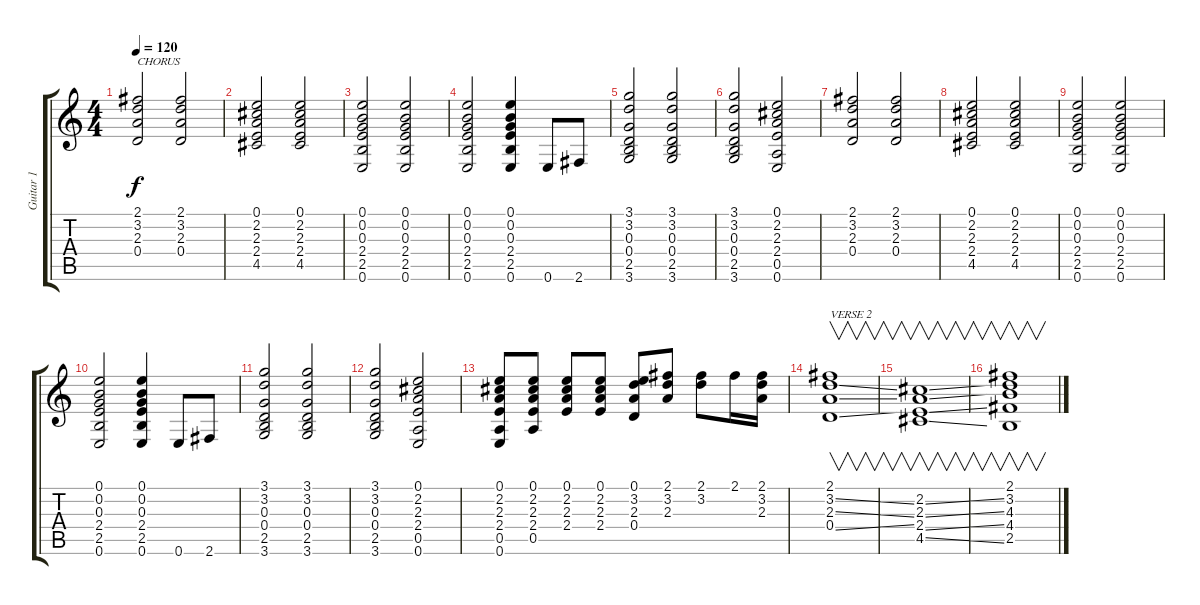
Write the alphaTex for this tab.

\track ("Guitar 1" "Guitar 1") {instrument acousticguitarsteel}
\staff {score tabs}
\tuning (E4 B3 G3 D3 A2 E2) {hide}
\ts (4 4)
\tempo 120
\clef g2
\ks c
(2.1 3.2 2.3 0.4).2{txt "CHORUS" dy f} (2.1 3.2 2.3 0.4).2 |
(0.1 2.2 2.3 2.4 4.5).2 (0.1 2.2 2.3 2.4 4.5).2 |
(0.1 0.2 0.3 2.4 2.5 0.6).2 (0.1 0.2 0.3 2.4 2.5 0.6).2 |
(0.1 0.2 0.3 2.4 2.5 0.6).2 (0.1 0.2 0.3 2.4 2.5 0.6).4 0.6.8 2.6.8 |
(3.1 3.2 0.3 0.4 2.5 3.6).2 (3.1 3.2 0.3 0.4 2.5 3.6).2 |
(3.1 3.2 0.3 0.4 2.5 3.6).2 (0.1 2.2 2.3 2.4 0.5 0.6).2 |
(2.1 3.2 2.3 0.4).2 (2.1 3.2 2.3 0.4).2 |
(0.1 2.2 2.3 2.4 4.5).2 (0.1 2.2 2.3 2.4 4.5).2 |
(0.1 0.2 0.3 2.4 2.5 0.6).2 (0.1 0.2 0.3 2.4 2.5 0.6).2 |
(0.1 0.2 0.3 2.4 2.5 0.6).2 (0.1 0.2 0.3 2.4 2.5 0.6).4 0.6.8 2.6.8 |
(3.1 3.2 0.3 0.4 2.5 3.6).2 (3.1 3.2 0.3 0.4 2.5 3.6).2 |
(3.1 3.2 0.3 0.4 2.5 3.6).2 (0.1 2.2 2.3 2.4 0.5 0.6).2 |
(0.1 2.2 2.3 2.4 0.5 0.6).8 (0.1 2.2 2.3 2.4 0.5).8 (0.1 2.2 2.3 2.4).8 (0.1 2.2 2.3 2.4).8 (0.1 3.2 2.3 0.4).8 (2.1 3.2 2.3).8 (2.1 3.2).8 2.1.16 (2.1 3.2 2.3).16 |
(2.1 3.2{ss} 2.3{ss} 0.4{ss}).1{v txt "VERSE 2"} |
(2.2{ss} 2.3{ss} 2.4{ss} 4.5{ss}).1{v} |
(2.1 3.2{ss} 4.3{ss} 4.4{ss} 2.5).1{v}
